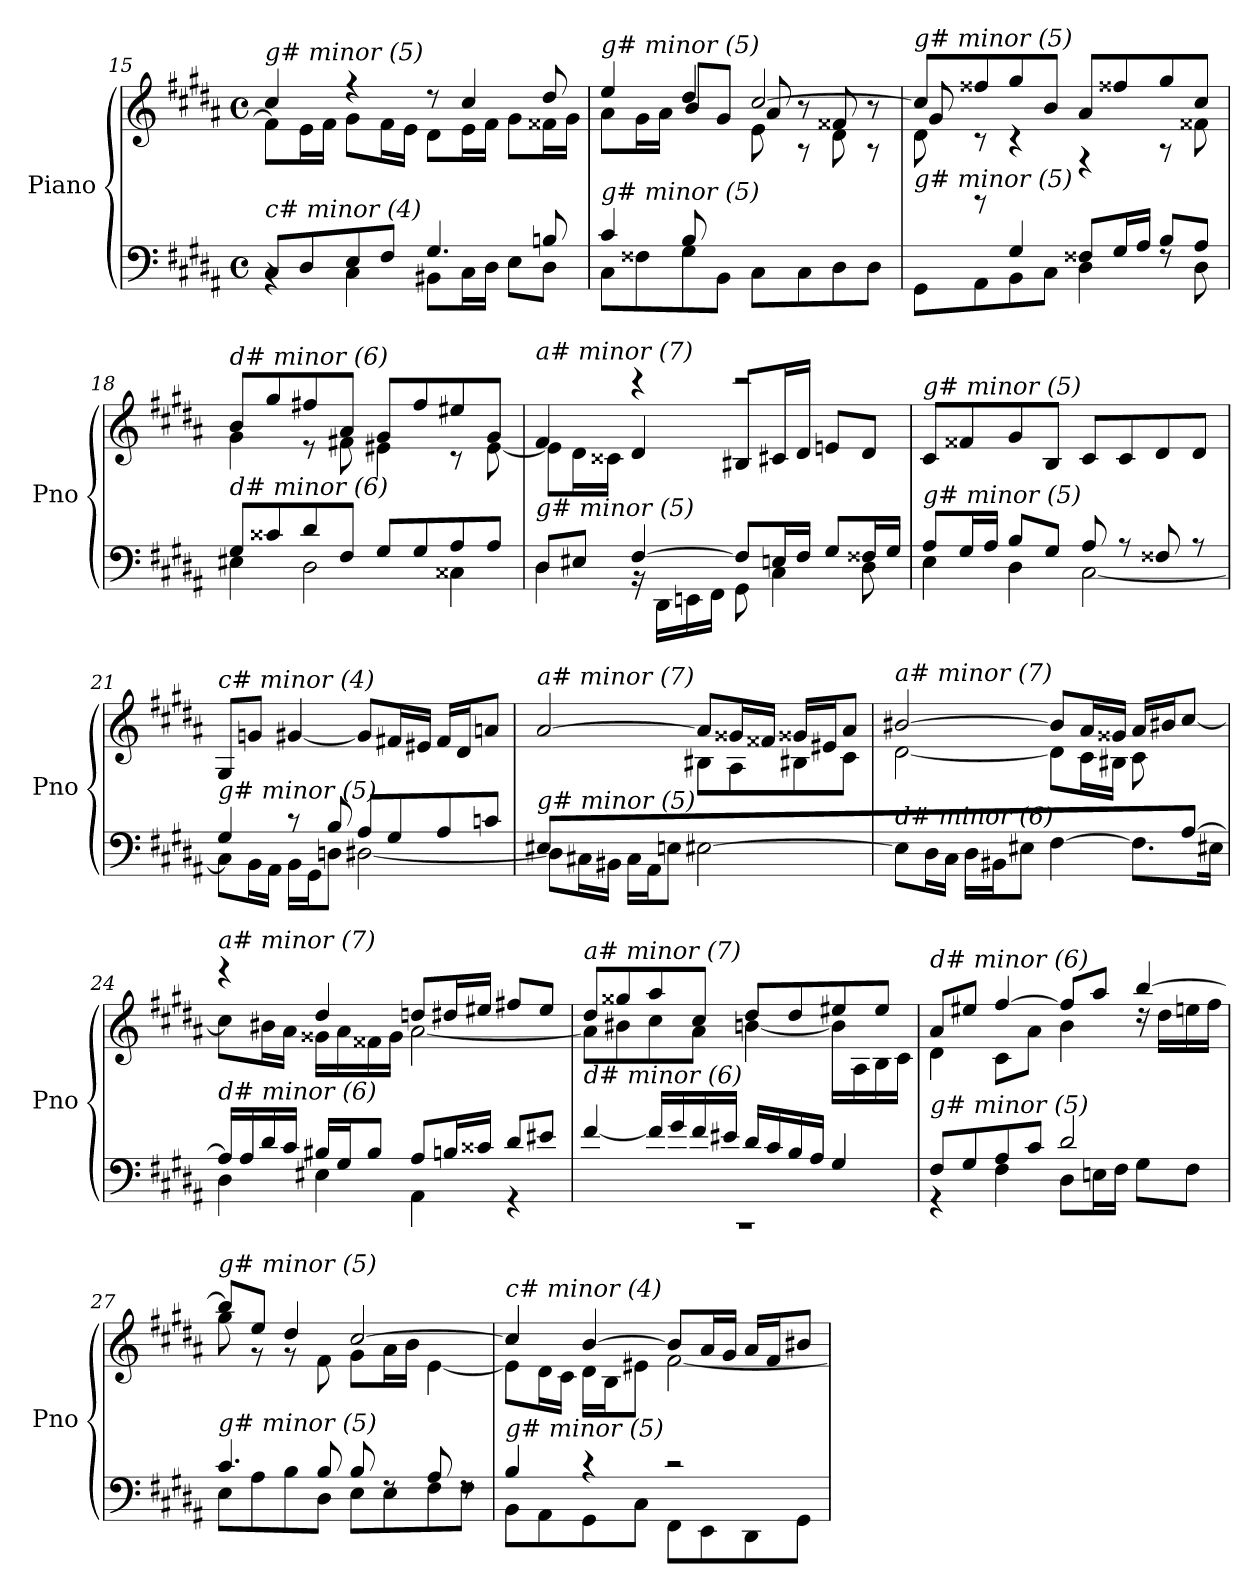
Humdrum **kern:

**kern	**kern
*part1	*part1
*staff2	*staff1
*I"Piano	*
*I'Pno	*
*clefF4	*clefG2
*k[f#c#g#d#a#]	*k[f#c#g#d#a#]
*M4/4	*M4/4
*met(c)	*met(c)
=15	=15
*^	*^
!	!	!LO:TX:i:t=g# minor (5)	!
!LO:TX:i:t=c# minor (4)	!	!	!
8C#/L	4rBB	4cc#/	8f#\L]
8D#/	.	.	16e\L
.	.	.	16f#\JJ
8E/	4C#\	4r	8g#\L
8F#/J	.	.	16f#\L
.	.	.	16e\JJ
4.G#/	8BB#X\L	8r	8d#\L
.	16C#\L	4cc#/	16e\L
.	16D#\JJ	.	16f#\JJ
.	8E\L	.	8g#\L
8Bn/	8D#\J	8dd#/	16f##X\L
.	.	.	16g#\JJ
!!LO:PB:g=z
=16	=16	=16	=16
*	*	*	*^
!	!	!LO:TX:i:t=g# minor (5)	!	!
!LO:TX:i:t=g# minor (5)	!	!	!	!
4c#/	8C#\L	4ee/	8a#\L	4.ryy
.	8F##X\	.	16g#\L	.
.	.	.	16a#\JJ	.
8B/L	8G#\	4dd#/	8b/L	.
2ryy	8BB\J	.	8g#/J	8d#\J
.	8C#\L	[2cc#/	8a#/	8e\
.	8C#\	.	8r	8rA
.	8D#\	.	8f##X/	8d#\
8ryy	8D#\J	.	8r	8rA
!!LO:LB:g=z	!!	!!
=17	=17	=17	=17	=17
!	!	!LO:TX:i:t=g# minor (5)	!	!
!LO:TX:i:t=g# minor (5)	!	!	!	!
8ryy	8GG#\L	8cc#/L]	8g#/	8d#\
8rb	8AA#\	8ff##X/	8rc	2..ryy
4G#/	8BB\	8gg#/	4rc	.
.	8C#\J	8b/J	.	.
8F##X/L	4D#\	8a#/L	4rF	.
16G#/L	.	8ff##X/	.	.
16A#/JJ	.	.	.	.
8B/L	8rF	8gg#/	8rA	.
8A#/J	8D#\	8cc#/J	8f##X\	.
*	*	*	*v	*v
=18	=18	=18	=18
!	!	!LO:TX:i:t=d# minor (6)	!
!LO:TX:i:t=d# minor (6)	!	!	!
8G#/L	4E#X\	8b/L	4g#\
8c##X/	.	8gg#/	.
8d#/	2D#\	8ff#X/	8r
8F#/J	.	8a#/J	8f#X\
8G#/L	.	8g#/L	4e#X\
8G#/	.	8ff#/	.
8A#/	4C##X\	8ee#X/	8r
8A#/J	.	8g#/J	[8e#\
=19	=19	=19	=19
!	!	!LO:TX:i:t=a# minor (7)	!
!LO:TX:i:t=g# minor (5)	!	!	!
8D#/L	4D#\	4f#/	8e#\L]
8E#X/J	.	.	16d#\L
.	.	.	16c##Xi\JJ
[4F#/	16rBB	4d#/	4rccc
.	16DD#\LL	.	.
.	16EEn\	.	.
.	16FF#\JJ	.	.
8F#/L]	8GG#\	8B#X/L	2rccc
16En/L	4C#\	16c#X/L	.
16F#/JJ	.	16d#/JJ	.
8G#/L	.	8en/L	.
16F##X/L	8D#\	8d#/J	.
16G#/JJ	.	.	.
*	*	*v	*v
!!LO:LB:g=z
=20	=20	=20
!	!	!LO:TX:i:t=g# minor (5)
!LO:TX:i:t=g# minor (5)	!	!
8A#/L	4E\	8c#/L
16G#/L	.	8f##X/
16A#/JJ	.	.
8B/L	4D#\	8g#/
8G#/J	.	8B/J
8A#/	[2C#\	8c#/L
8r	.	8c#/
8F##X/	.	8d#/
8r	.	8d#/J
=21	=21	=21
!	!	!LO:TX:i:t=c# minor (4)
!LO:TX:i:t=g# minor (5)	!	!
4G#/	8C#\L]	8G#/L
.	16BB\L	8gnj/J
.	16AA#\JJ	.
8r	16BB\LL	[4g#/
.	16GG#\J	.
8B/	8Dnj\J	.
8A#/L	[2D#\	8g#/L]
8G#/	.	16f#X/L
.	.	16e#X/JJ
8A#/	.	16f#/LL
.	.	16d#/J
8cnj/J	.	8anj/J
=22	=22	=22
*	*	*^
!	!	!LO:TX:i:t=a# minor (7)	!
!LO:TX:i:t=g# minor (5)	!	!	!
8E#X/L	8D#\L]	[2a#/	8ryy
2..ryy	16C#X\L	.	8d#\
.	16BB#Xi\JJ	.	.
.	16C#\LL	.	8e#X\
.	16AA#\J	.	.
.	8Enj\J	.	8f##X\J
.	[2E#\	8a#/L]	8B#X\L
.	.	16g##X/L	8A#\
.	.	16f##X/JJ	.
.	.	16g##X/LL	8B#X\
.	.	16e#X/J	.
.	.	8a#/J	8c#\J
!!LO:LB:g=z	!!
=23	=23	=23	=23
!	!	!LO:TX:i:t=a# minor (7)	!
!LO:TX:i:t=d# minor (6)	!	!	!
2..ryy	8E#\L]	[2b#X/	[2d#\
.	16D#\L	.	.
.	16C#\JJ	.	.
.	16D#\LL	.	.
.	16BB#X\J	.	.
.	8E#X\J	.	.
.	[4F#\	8b#/L]	8d#\L]
.	.	16a#/L	16c#\L
.	.	16g##X/JJ	16B#X\JJ
.	8.F#\L]	16a#/LL	8c#\L
.	.	16b#X/J	.
[8A#/J	.	[8cc#/J	8ryy
.	16E#X\Jk	.	.
=24	=24	=24	=24
!	!	!LO:TX:i:t=a# minor (7)	!
!LO:TX:i:t=d# minor (6)	!	!	!
16A#/LL]	4D#\	8cc#\L]	4reee
16A#/	.	.	.
16d#/	.	16b#X\L	.
16c#/JJ	.	16a#\JJ	.
16B#X/LL	4E#X\	4dd#/	16g##X\LL
16G#/J	.	.	16a#\
8B#/J	.	.	16f##X\
.	.	.	16g##\JJ
8A#/L	4AA#\	8ddnj/L	[2a#\
16Bn/L	.	16dd#/L	.
16c##X/JJ	.	16ee#X/JJ	.
8d#/L	4r	8ff#X/L	.
8e#X/J	.	8ee#/J	.
!!LO:LB:g=z	!!
=25	=25	=25	=25
!	!	!LO:TX:i:t=a# minor (7)	!
!LO:TX:i:t=d# minor (6)	!	!	!
1rCC	[4f#/	8dd#/L	8a#\L]
.	.	8gg##X/	8b#X\
.	16f#/LL]	8aa#/	8cc#\
.	16g#/	.	.
.	16f#/	8cc#/J	8a#\J
.	16e#X/JJ	.	.
.	16d#/LL	8dd#/L	[4bn\
.	16c#/	.	.
.	16B/	8dd#/	.
.	16A#/JJ	.	.
.	4G#/	8ee#X/	16b\LL]
.	.	.	16A#\
.	.	8ee#/J	16B\
.	.	.	16c#\JJ
!!LO:PB:g=z	!!
=26	=26	=26	=26
!	!	!LO:TX:i:t=d# minor (6)	!
!LO:TX:i:t=g# minor (5)	!	!	!
8F#/L	4r	8a#/L	4d#\
8G#/	.	8ee#X/J	.
8A#/	4F#\	[4ff#/	8c#\L
8c#/J	.	.	8a#\J
2d#/	8D#\L	8ff#/L]	4b\
.	16En\L	8aa#/J	.
.	16F#\JJ	.	.
.	8G#\L	[4bb/	16rdd
.	.	.	16dd#\LL
.	8F#\J	.	16een\
.	.	.	16ff#\JJ
=27	=27	=27	=27
!	!	!LO:TX:i:t=g# minor (5)	!
!LO:TX:i:t=g# minor (5)	!	!	!
4.c#/	8E\L	8bb/L]	8gg#\
.	8A#\	8ee/J	8r
.	8B\	4dd#/	8r
8B/	8D#\J	.	8f#\
8B/	8E\L	[2cc#/	8g#\L
8rF	8E\	.	16a#\L
.	.	.	16b\JJ
8A#/	8F#\	.	[4e\
8rF	8F#\J	.	.
=28	=28	=28	=28
!	!	!LO:TX:i:t=c# minor (4)	!
!LO:TX:i:t=g# minor (5)	!	!	!
4B/	8BB\L	4cc#/]	8e\L]
.	8AA#\	.	16d#\L
.	.	.	16c#\JJ
4r	8GG#\	[4b/	16d#\LL
.	.	.	16B\J
.	8C#\J	.	8e#X\J
2r	8FF#\L	8b/L]	[2f#\
.	8EE\	16a#/L	.
.	.	16g#/JJ	.
.	8DD#\	16a#/LL	.
.	.	16f#/J	.
.	8GG#\J	8b#X/J	.
*v	*v	*	*
*	*v	*v
=	=
*-	*-
